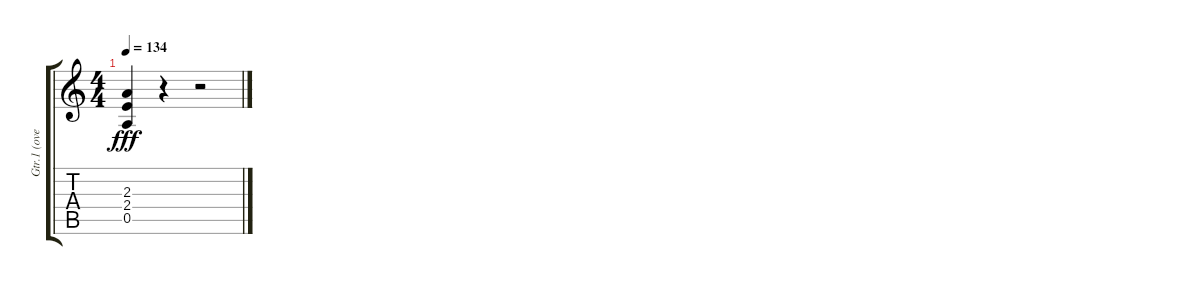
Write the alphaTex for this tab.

\track ("Gtr.1 (overdr.)" "Gtr.1 (ove") {instrument overdrivenguitar}
\staff {score tabs}
\tuning (E4 B3 G3 D3 A2 E2) {hide}
\ts (4 4)
\tempo 134
\clef g2
\ks c
(2.3 2.4 0.5).4{dy fff} r.4 r.2
